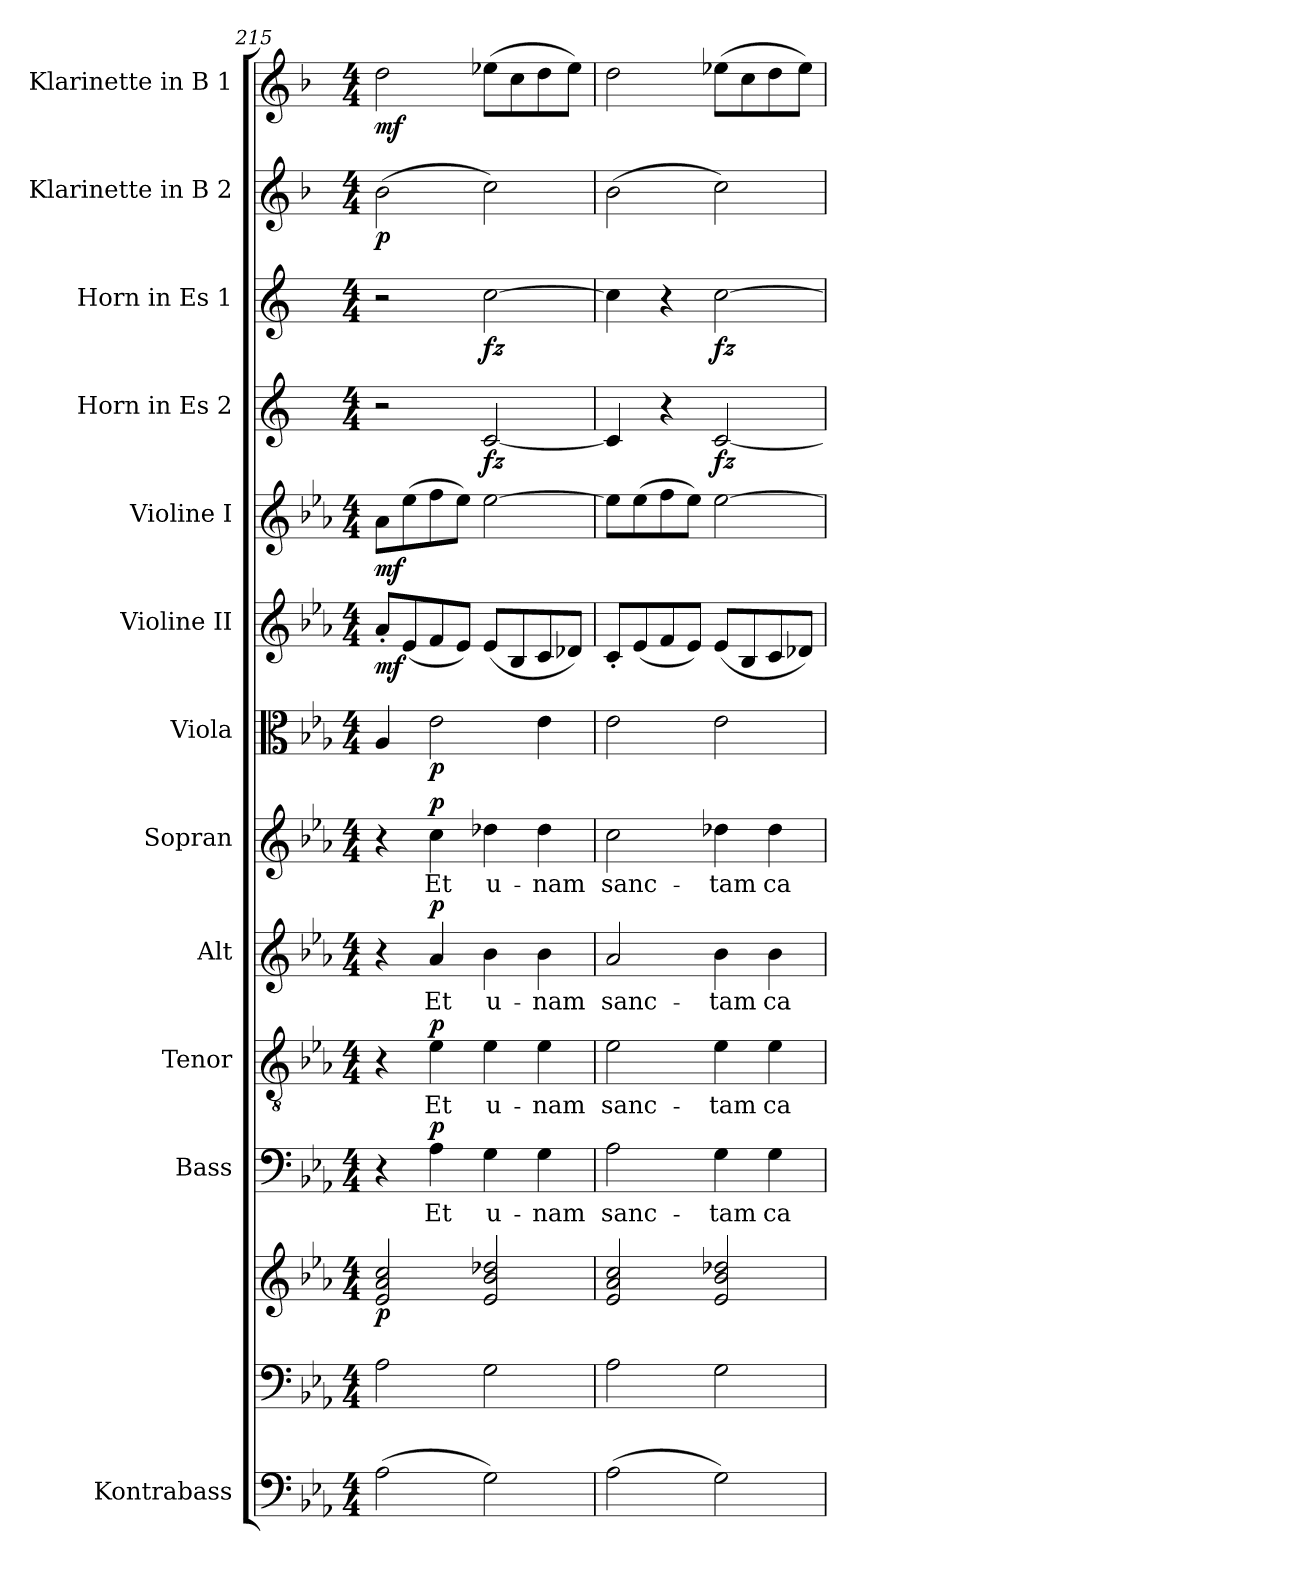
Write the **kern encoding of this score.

**kern	**kern	**kern	**dynam	**kern	**text	**dynam	**kern	**text	**dynam	**kern	**text	**dynam	**kern	**text	**dynam	**kern	**dynam	**kern	**dynam	**kern	**dynam	**kern	**dynam	**kern	**dynam	**kern	**dynam	**kern	**dynam
*part13	*part12	*part12	*part12	*part11	*part11	*part11	*part10	*part10	*part10	*part9	*part9	*part9	*part8	*part8	*part8	*part7	*part7	*part6	*part6	*part5	*part5	*part4	*part4	*part3	*part3	*part2	*part2	*part1	*part1
*staff14	*staff13	*staff12	*staff12/13	*staff11	*staff11	*staff11	*staff10	*staff10	*staff10	*staff9	*staff9	*staff9	*staff8	*staff8	*staff8	*staff7	*staff7	*staff6	*staff6	*staff5	*staff5	*staff4	*staff4	*staff3	*staff3	*staff2	*staff2	*staff1	*staff1
*I"Kontrabass	*	*	*	*I"Bass	*	*	*I"Tenor	*	*	*I"Alt	*	*	*I"Sopran	*	*	*I"Viola	*	*I"Violine II	*	*I"Violine I	*	*I"Horn in Es 2	*	*I"Horn in Es 1	*	*I"Klarinette in B 2	*	*I"Klarinette in B 1	*
*I'Kb.	*	*	*	*I'B	*	*	*I'T	*	*	*I'A	*	*	*I'S	*	*	*I'Vla.	*	*I'Vl. II	*	*I'Vl. I	*	*I'Hrn. 2	*	*I'Hrn. 1	*	*	*	*	*
!!LO:PB:g=z
*clefF4	*clefF4	*clefG2	*	*clefF4	*	*	*clefGv2	*	*	*clefG2	*	*	*clefG2	*	*	*clefC3	*	*clefG2	*	*clefG2	*	*clefG2	*	*clefG2	*	*clefG2	*	*clefG2	*
*ITrd7c12	*	*	*	*	*	*	*	*	*	*	*	*	*	*	*	*	*	*	*	*	*	*ITrd5c9	*	*ITrd5c9	*	*ITrd1c2	*	*ITrd1c2	*
*k[b-e-a-]	*k[b-e-a-]	*k[b-e-a-]	*	*k[b-e-a-]	*	*	*k[b-e-a-]	*	*	*k[b-e-a-]	*	*	*k[b-e-a-]	*	*	*k[b-e-a-]	*	*k[b-e-a-]	*	*k[b-e-a-]	*	*k[b-e-a-]	*	*k[b-e-a-]	*	*k[b-e-a-]	*	*k[b-e-a-]	*
*E-:	*E-:	*E-:	*	*E-:	*	*	*E-:	*	*	*E-:	*	*	*E-:	*	*	*E-:	*	*E-:	*	*E-:	*	*E-:	*	*E-:	*	*E-:	*	*E-:	*
*M4/4	*M4/4	*M4/4	*	*M4/4	*	*	*M4/4	*	*	*M4/4	*	*	*M4/4	*	*	*M4/4	*	*M4/4	*	*M4/4	*	*M4/4	*	*M4/4	*	*M4/4	*	*M4/4	*
=215	=215	=215	=215	=215	=215	=215	=215	=215	=215	=215	=215	=215	=215	=215	=215	=215	=215	=215	=215	=215	=215	=215	=215	=215	=215	=215	=215	=215	=215
!	!	!	!LO:DY:b	!	!	!	!	!	!	!	!	!	!	!	!	!	!	!	!LO:DY:b	!	!LO:DY:b	!	!	!	!	!	!LO:DY:b	!	!LO:DY:b
(>2AA-\	2A-\	2e-/ 2a-/ 2cc/	p	4r	.	.	4r	.	.	4r	.	.	4r	.	.	4A-/	.	8a-'</L	mf	8a-\L	mf	2r	.	2r	.	(>2a-\	p	2cc\	mf
.	.	.	.	.	.	.	.	.	.	.	.	.	.	.	.	.	.	(<8e-/	.	(>8ee-\	.	.	.	.	.	.	.	.	.
!	!	!	!	!	!LO:LY:b	!LO:DY:a	!	!LO:LY:b	!LO:DY:a	!	!LO:LY:b	!LO:DY:a	!	!LO:LY:b	!LO:DY:a	!	!LO:DY:b	!	!	!	!	!	!	!	!	!	!	!	!
.	.	.	.	4A-\	Et	p	4e-\	Et	p	4a-/	Et	p	4cc\	Et	p	2e-\	p	8f/	.	8ff\	.	.	.	.	.	.	.	.	.
.	.	.	.	.	.	.	.	.	.	.	.	.	.	.	.	.	.	8e-/J)	.	8ee-\J)	.	.	.	.	.	.	.	.	.
!	!	!	!	!	!LO:LY:b	!	!	!LO:LY:b	!	!	!LO:LY:b	!	!	!LO:LY:b	!	!	!	!	!	!	!	!	!LO:DY:b	!	!LO:DY:b	!	!	!	!
2GG\)	2G\	2e-/ 2b-/ 2dd-X/	.	4G\	u-	.	4e-\	u-	.	4b-\	u-	.	4dd-X\	u-	.	.	.	(<8e-/L	.	[2ee-\	.	[2E-/	fz	[2e-\	fz	2b-\)	.	(>8dd-X\L	.
.	.	.	.	.	.	.	.	.	.	.	.	.	.	.	.	.	.	8B-/	.	.	.	.	.	.	.	.	.	8b-\	.
!	!	!	!	!	!LO:LY:b	!	!	!LO:LY:b	!	!	!LO:LY:b	!	!	!LO:LY:b	!	!	!	!	!	!	!	!	!	!	!	!	!	!	!
.	.	.	.	4G\	-nam	.	4e-\	-nam	.	4b-\	-nam	.	4dd-\	-nam	.	4e-\	.	8c/	.	.	.	.	.	.	.	.	.	8cc\	.
.	.	.	.	.	.	.	.	.	.	.	.	.	.	.	.	.	.	8d-X/J)	.	.	.	.	.	.	.	.	.	8dd-\J)	.
=216	=216	=216	=216	=216	=216	=216	=216	=216	=216	=216	=216	=216	=216	=216	=216	=216	=216	=216	=216	=216	=216	=216	=216	=216	=216	=216	=216	=216	=216
!	!	!	!	!	!LO:LY:b	!	!	!LO:LY:b	!	!	!LO:LY:b	!	!	!LO:LY:b	!	!	!	!	!	!	!	!	!	!	!	!	!	!	!
(>2AA-\	2A-\	2e-/ 2a-/ 2cc/	.	2A-\	sanc-	.	2e-\	sanc-	.	2a-/	sanc-	.	2cc\	sanc-	.	2e-\	.	8c'</L	.	8ee-\L]	.	4E-/]	.	4e-\]	.	(>2a-\	.	2cc\	.
.	.	.	.	.	.	.	.	.	.	.	.	.	.	.	.	.	.	(<8e-/	.	(>8ee-\	.	.	.	.	.	.	.	.	.
.	.	.	.	.	.	.	.	.	.	.	.	.	.	.	.	.	.	8f/	.	8ff\	.	4r	.	4r	.	.	.	.	.
.	.	.	.	.	.	.	.	.	.	.	.	.	.	.	.	.	.	8e-/J)	.	8ee-\J)	.	.	.	.	.	.	.	.	.
!	!	!	!	!	!LO:LY:b	!	!	!LO:LY:b	!	!	!LO:LY:b	!	!	!LO:LY:b	!	!	!	!	!	!	!	!	!LO:DY:b	!	!LO:DY:b	!	!	!	!
2GG\)	2G\	2e-/ 2b-/ 2dd-X/	.	4G\	-tam	.	4e-\	-tam	.	4b-\	-tam	.	4dd-X\	-tam	.	2e-\	.	(<8e-/L	.	[2ee-\	.	[2E-/	fz	[2e-\	fz	2b-\)	.	(>8dd-X\L	.
.	.	.	.	.	.	.	.	.	.	.	.	.	.	.	.	.	.	8B-/	.	.	.	.	.	.	.	.	.	8b-\	.
!	!	!	!	!	!LO:LY:b	!	!	!LO:LY:b	!	!	!LO:LY:b	!	!	!LO:LY:b	!	!	!	!	!	!	!	!	!	!	!	!	!	!	!
.	.	.	.	4G\	ca-	.	4e-\	ca-	.	4b-\	ca-	.	4dd-\	ca-	.	.	.	8c/	.	.	.	.	.	.	.	.	.	8cc\	.
.	.	.	.	.	.	.	.	.	.	.	.	.	.	.	.	.	.	8d-X/J)	.	.	.	.	.	.	.	.	.	8dd-\J)	.
=	=	=	=	=	=	=	=	=	=	=	=	=	=	=	=	=	=	=	=	=	=	=	=	=	=	=	=	=	=
*-	*-	*-	*-	*-	*-	*-	*-	*-	*-	*-	*-	*-	*-	*-	*-	*-	*-	*-	*-	*-	*-	*-	*-	*-	*-	*-	*-	*-	*-
